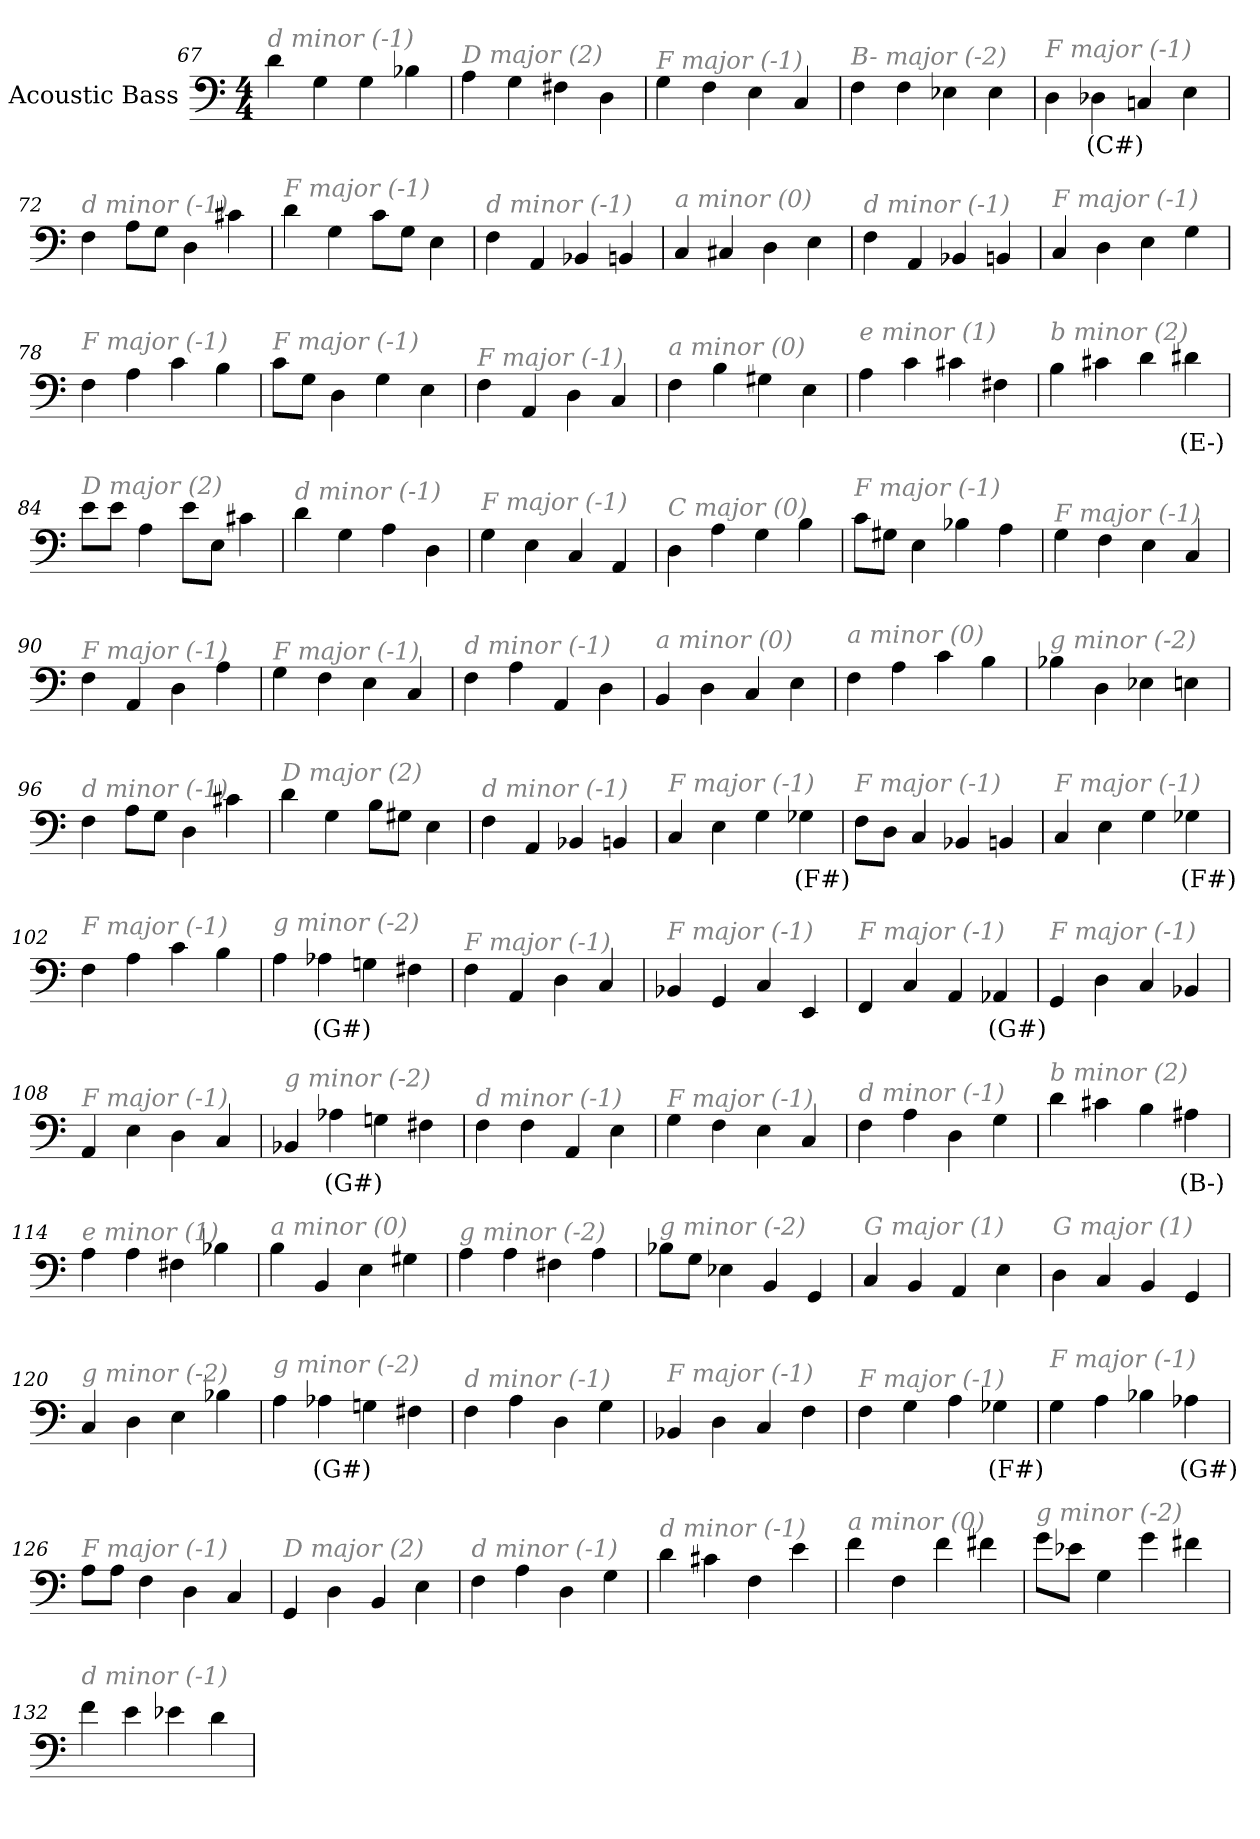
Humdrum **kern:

**kern	**text
*part1	*part1
*staff1	*staff1
*I"Acoustic Bass	*
*clefF4	*
*ITrd7c12	*
*k[]	*
*C:	*
*M4/4	*
=67	=67
!LO:TX:i:color=#808080:t=d minor (-1)	!
4D	.
4GG	.
4GG	.
4BB-X	.
=68	=68
!LO:TX:i:color=#808080:t=D major (2)	!
4AA	.
4GG	.
4FF#X	.
4DD	.
=69	=69
!LO:TX:i:color=#808080:t=F major (-1)	!
4GG	.
4FF	.
4EE	.
4CC	.
=70	=70
!LO:TX:i:color=#808080:t=B- major (-2)	!
4FF	.
4FF	.
4EE-X	.
4EE-	.
=71	=71
!LO:TX:i:color=#808080:t=F major (-1)	!
4DD	.
4DD-Xi	(C#)
4CCn	.
4EE	.
=72	=72
!LO:TX:i:color=#808080:t=d minor (-1)	!
4FF	.
8AAL	.
8GGJ	.
4DD	.
4C#X	.
=73	=73
!LO:TX:i:color=#808080:t=F major (-1)	!
4D	.
4GG	.
8CL	.
8GGJ	.
4EE	.
=74	=74
!LO:TX:i:color=#808080:t=d minor (-1)	!
4FF	.
4AAA	.
4BBB-X	.
4BBBn	.
=75	=75
!LO:TX:i:color=#808080:t=a minor (0)	!
4CC	.
4CC#X	.
4DD	.
4EE	.
=76	=76
!LO:TX:i:color=#808080:t=d minor (-1)	!
4FF	.
4AAA	.
4BBB-X	.
4BBBn	.
=77	=77
!LO:TX:i:color=#808080:t=F major (-1)	!
4CC	.
4DD	.
4EE	.
4GG	.
=78	=78
!LO:TX:i:color=#808080:t=F major (-1)	!
4FF	.
4AA	.
4C	.
4BB	.
=79	=79
!LO:TX:i:color=#808080:t=F major (-1)	!
8CL	.
8GGJ	.
4DD	.
4GG	.
4EE	.
=80	=80
!LO:TX:i:color=#808080:t=F major (-1)	!
4FF	.
4AAA	.
4DD	.
4CC	.
=81	=81
!LO:TX:i:color=#808080:t=a minor (0)	!
4FF	.
4BB	.
4GG#X	.
4EE	.
=82	=82
!LO:TX:i:color=#808080:t=e minor (1)	!
4AA	.
4C	.
4C#X	.
4FF#X	.
=83	=83
!LO:TX:i:color=#808080:t=b minor (2)	!
4BB	.
4C#X	.
4D	.
4D#Xi	(E-)
=84	=84
!LO:TX:i:color=#808080:t=D major (2)	!
8EL	.
8EJ	.
4AA	.
8EL	.
8EEJ	.
4C#X	.
=85	=85
!LO:TX:i:color=#808080:t=d minor (-1)	!
4D	.
4GG	.
4AA	.
4DD	.
=86	=86
!LO:TX:i:color=#808080:t=F major (-1)	!
4GG	.
4EE	.
4CC	.
4AAA	.
=87	=87
!LO:TX:i:color=#808080:t=C major (0)	!
4DD	.
4AA	.
4GG	.
4BB	.
=88	=88
!LO:TX:i:color=#808080:t=F major (-1)	!
8CL	.
8GG#XJ	.
4EE	.
4BB-X	.
4AA	.
=89	=89
!LO:TX:i:color=#808080:t=F major (-1)	!
4GG	.
4FF	.
4EE	.
4CC	.
=90	=90
!LO:TX:i:color=#808080:t=F major (-1)	!
4FF	.
4AAA	.
4DD	.
4AA	.
=91	=91
!LO:TX:i:color=#808080:t=F major (-1)	!
4GG	.
4FF	.
4EE	.
4CC	.
=92	=92
!LO:TX:i:color=#808080:t=d minor (-1)	!
4FF	.
4AA	.
4AAA	.
4DD	.
=93	=93
!LO:TX:i:color=#808080:t=a minor (0)	!
4BBB	.
4DD	.
4CC	.
4EE	.
=94	=94
!LO:TX:i:color=#808080:t=a minor (0)	!
4FF	.
4AA	.
4C	.
4BB	.
=95	=95
!LO:TX:i:color=#808080:t=g minor (-2)	!
4BB-X	.
4DD	.
4EE-X	.
4EEn	.
=96	=96
!LO:TX:i:color=#808080:t=d minor (-1)	!
4FF	.
8AAL	.
8GGJ	.
4DD	.
4C#X	.
=97	=97
!LO:TX:i:color=#808080:t=D major (2)	!
4D	.
4GG	.
8BBL	.
8GG#XJ	.
4EE	.
=98	=98
!LO:TX:i:color=#808080:t=d minor (-1)	!
4FF	.
4AAA	.
4BBB-X	.
4BBBn	.
=99	=99
!LO:TX:i:color=#808080:t=F major (-1)	!
4CC	.
4EE	.
4GG	.
4GG-Xi	(F#)
=100	=100
!LO:TX:i:color=#808080:t=F major (-1)	!
8FFL	.
8DDJ	.
4CC	.
4BBB-X	.
4BBBn	.
=101	=101
!LO:TX:i:color=#808080:t=F major (-1)	!
4CC	.
4EE	.
4GG	.
4GG-Xi	(F#)
=102	=102
!LO:TX:i:color=#808080:t=F major (-1)	!
4FF	.
4AA	.
4C	.
4BB	.
=103	=103
!LO:TX:i:color=#808080:t=g minor (-2)	!
4AA	.
4AA-Xi	(G#)
4GGn	.
4FF#X	.
=104	=104
!LO:TX:i:color=#808080:t=F major (-1)	!
4FF	.
4AAA	.
4DD	.
4CC	.
=105	=105
!LO:TX:i:color=#808080:t=F major (-1)	!
4BBB-X	.
4GGG	.
4CC	.
4EEE	.
=106	=106
!LO:TX:i:color=#808080:t=F major (-1)	!
4FFF	.
4CC	.
4AAA	.
4AAA-Xi	(G#)
=107	=107
!LO:TX:i:color=#808080:t=F major (-1)	!
4GGG	.
4DD	.
4CC	.
4BBB-X	.
=108	=108
!LO:TX:i:color=#808080:t=F major (-1)	!
4AAA	.
4EE	.
4DD	.
4CC	.
=109	=109
!LO:TX:i:color=#808080:t=g minor (-2)	!
4BBB-X	.
4AA-Xi	(G#)
4GGn	.
4FF#X	.
=110	=110
!LO:TX:i:color=#808080:t=d minor (-1)	!
4FF	.
4FF	.
4AAA	.
4EE	.
=111	=111
!LO:TX:i:color=#808080:t=F major (-1)	!
4GG	.
4FF	.
4EE	.
4CC	.
=112	=112
!LO:TX:i:color=#808080:t=d minor (-1)	!
4FF	.
4AA	.
4DD	.
4GG	.
=113	=113
!LO:TX:i:color=#808080:t=b minor (2)	!
4D	.
4C#X	.
4BB	.
4AA#Xi	(B-)
=114	=114
!LO:TX:i:color=#808080:t=e minor (1)	!
4AA	.
4AA	.
4FF#X	.
4BB-X	.
=115	=115
!LO:TX:i:color=#808080:t=a minor (0)	!
4BB	.
4BBB	.
4EE	.
4GG#X	.
=116	=116
!LO:TX:i:color=#808080:t=g minor (-2)	!
4AA	.
4AA	.
4FF#X	.
4AA	.
=117	=117
!LO:TX:i:color=#808080:t=g minor (-2)	!
8BB-XL	.
8GGJ	.
4EE-X	.
4BBB	.
4GGG	.
=118	=118
!LO:TX:i:color=#808080:t=G major (1)	!
4CC	.
4BBB	.
4AAA	.
4EE	.
=119	=119
!LO:TX:i:color=#808080:t=G major (1)	!
4DD	.
4CC	.
4BBB	.
4GGG	.
=120	=120
!LO:TX:i:color=#808080:t=g minor (-2)	!
4CC	.
4DD	.
4EE	.
4BB-X	.
=121	=121
!LO:TX:i:color=#808080:t=g minor (-2)	!
4AA	.
4AA-Xi	(G#)
4GGn	.
4FF#X	.
=122	=122
!LO:TX:i:color=#808080:t=d minor (-1)	!
4FF	.
4AA	.
4DD	.
4GG	.
=123	=123
!LO:TX:i:color=#808080:t=F major (-1)	!
4BBB-X	.
4DD	.
4CC	.
4FF	.
=124	=124
!LO:TX:i:color=#808080:t=F major (-1)	!
4FF	.
4GG	.
4AA	.
4GG-Xi	(F#)
=125	=125
!LO:TX:i:color=#808080:t=F major (-1)	!
4GG	.
4AA	.
4BB-X	.
4AA-Xi	(G#)
=126	=126
!LO:TX:i:color=#808080:t=F major (-1)	!
8AAL	.
8AAJ	.
4FF	.
4DD	.
4CC	.
=127	=127
!LO:TX:i:color=#808080:t=D major (2)	!
4GGG	.
4DD	.
4BBB	.
4EE	.
=128	=128
!LO:TX:i:color=#808080:t=d minor (-1)	!
4FF	.
4AA	.
4DD	.
4GG	.
=129	=129
!LO:TX:i:color=#808080:t=d minor (-1)	!
4D	.
4C#X	.
4FF	.
4E	.
=130	=130
!LO:TX:i:color=#808080:t=a minor (0)	!
4F	.
4FF	.
4F	.
4F#X	.
=131	=131
!LO:TX:i:color=#808080:t=g minor (-2)	!
8GL	.
8E-XJ	.
4GG	.
4G	.
4F#X	.
=132	=132
!LO:TX:i:color=#808080:t=d minor (-1)	!
4F	.
4E	.
4E-X	.
4D	.
=	=
*-	*-
